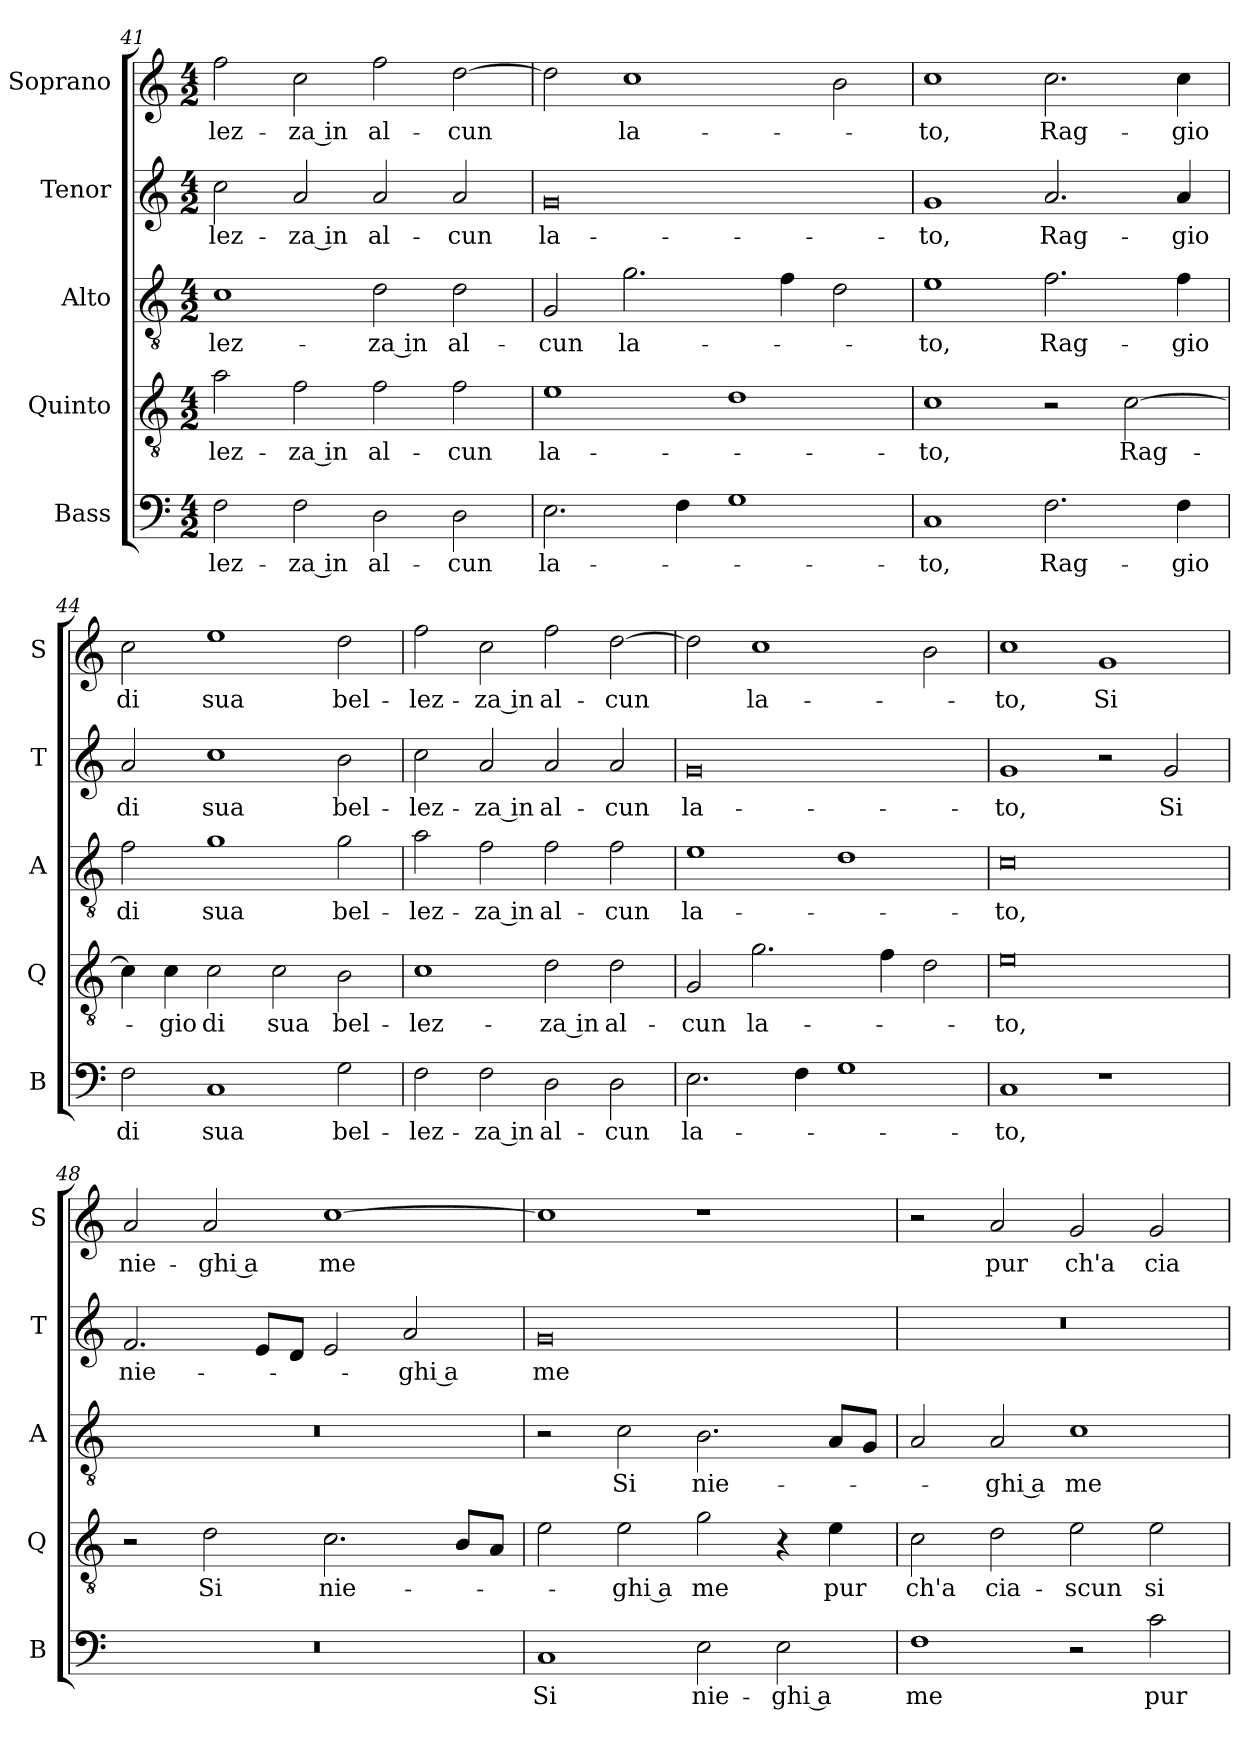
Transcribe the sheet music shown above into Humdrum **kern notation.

**kern	**text	**kern	**text	**kern	**text	**kern	**text	**kern	**text
*part5	*part5	*part4	*part4	*part3	*part3	*part2	*part2	*part1	*part1
*staff5	*staff5	*staff4	*staff4	*staff3	*staff3	*staff2	*staff2	*staff1	*staff1
*I"Bass	*	*I"Quinto	*	*I"Alto	*	*I"Tenor	*	*I"Soprano	*
*I'B	*	*I'Q	*	*I'A	*	*I'T	*	*I'S	*
*clefF4	*	*clefGv2	*	*clefGv2	*	*clefG2	*	*clefG2	*
*k[]	*	*k[]	*	*k[]	*	*k[]	*	*k[]	*
*C:	*	*C:	*	*C:	*	*C:	*	*C:	*
*M4/2	*	*M4/2	*	*M4/2	*	*M4/2	*	*M4/2	*
=41	=41	=41	=41	=41	=41	=41	=41	=41	=41
!	!LO:LY:b	!	!LO:LY:b	!	!LO:LY:b	!	!LO:LY:b	!	!LO:LY:b
2F\	-lez-	2a\	-lez-	1c	-lez-	2cc\	-lez-	2ff\	-lez-
!	!LO:LY:b	!	!LO:LY:b	!	!	!	!LO:LY:b	!	!LO:LY:b
2F\	-za in	2f\	-za in	.	.	2a/	-za in	2cc\	-za in
!	!LO:LY:b	!	!LO:LY:b	!	!LO:LY:b	!	!LO:LY:b	!	!LO:LY:b
2D\	al-	2f\	al-	2d\	-za in	2a/	al-	2ff\	al-
!	!LO:LY:b	!	!LO:LY:b	!	!LO:LY:b	!	!LO:LY:b	!	!LO:LY:b
2D\	-cun	2f\	-cun	2d\	al-	2a/	-cun	[2dd\	-cun
=42	=42	=42	=42	=42	=42	=42	=42	=42	=42
!	!LO:LY:b	!	!LO:LY:b	!	!LO:LY:b	!	!LO:LY:b	!	!
2.E\	la-	1e	la-	2G/	-cun	0g	la-	2dd\]	.
!	!	!	!	!	!LO:LY:b	!	!	!	!LO:LY:b
.	.	.	.	2.g\	la-	.	.	1cc	la-
4F\	.	.	.	.	.	.	.	.	.
1G	.	1d	.	.	.	.	.	.	.
.	.	.	.	4f\	.	.	.	.	.
.	.	.	.	2d\	.	.	.	2b\	.
!!LO:LB:g=z
=43	=43	=43	=43	=43	=43	=43	=43	=43	=43
!	!LO:LY:b	!	!LO:LY:b	!	!LO:LY:b	!	!LO:LY:b	!	!LO:LY:b
1C	-to,	1c	-to,	1e	-to,	1g	-to,	1cc	-to,
!	!LO:LY:b	!	!	!	!LO:LY:b	!	!LO:LY:b	!	!LO:LY:b
2.F\	Rag-	2r	.	2.f\	Rag-	2.a/	Rag-	2.cc\	Rag-
!	!	!	!LO:LY:b	!	!	!	!	!	!
.	.	[2c\	Rag-	.	.	.	.	.	.
!	!LO:LY:b	!	!	!	!LO:LY:b	!	!LO:LY:b	!	!LO:LY:b
4F\	-gio	.	.	4f\	-gio	4a/	-gio	4cc\	-gio
=44	=44	=44	=44	=44	=44	=44	=44	=44	=44
!	!LO:LY:b	!	!	!	!LO:LY:b	!	!LO:LY:b	!	!LO:LY:b
2F\	di	4c\]	.	2f\	di	2a/	di	2cc\	di
!	!	!	!LO:LY:b	!	!	!	!	!	!
.	.	4c\	-gio	.	.	.	.	.	.
!	!LO:LY:b	!	!LO:LY:b	!	!LO:LY:b	!	!LO:LY:b	!	!LO:LY:b
1C	sua	2c\	di	1g	sua	1cc	sua	1ee	sua
!	!	!	!LO:LY:b	!	!	!	!	!	!
.	.	2c\	sua	.	.	.	.	.	.
!	!LO:LY:b	!	!LO:LY:b	!	!LO:LY:b	!	!LO:LY:b	!	!LO:LY:b
2G\	bel-	2B\	bel-	2g\	bel-	2b\	bel-	2dd\	bel-
=45	=45	=45	=45	=45	=45	=45	=45	=45	=45
!	!LO:LY:b	!	!LO:LY:b	!	!LO:LY:b	!	!LO:LY:b	!	!LO:LY:b
2F\	-lez-	1c	-lez-	2a\	-lez-	2cc\	-lez-	2ff\	-lez-
!	!LO:LY:b	!	!	!	!LO:LY:b	!	!LO:LY:b	!	!LO:LY:b
2F\	-za in	.	.	2f\	-za in	2a/	-za in	2cc\	-za in
!	!LO:LY:b	!	!LO:LY:b	!	!LO:LY:b	!	!LO:LY:b	!	!LO:LY:b
2D\	al-	2d\	-za in	2f\	al-	2a/	al-	2ff\	al-
!	!LO:LY:b	!	!LO:LY:b	!	!LO:LY:b	!	!LO:LY:b	!	!LO:LY:b
2D\	-cun	2d\	al-	2f\	-cun	2a/	-cun	[2dd\	-cun
=46	=46	=46	=46	=46	=46	=46	=46	=46	=46
!	!LO:LY:b	!	!LO:LY:b	!	!LO:LY:b	!	!LO:LY:b	!	!
2.E\	la-	2G/	-cun	1e	la-	0g	la-	2dd\]	.
!	!	!	!LO:LY:b	!	!	!	!	!	!LO:LY:b
.	.	2.g\	la-	.	.	.	.	1cc	la-
4F\	.	.	.	.	.	.	.	.	.
1G	.	.	.	1d	.	.	.	.	.
.	.	4f\	.	.	.	.	.	.	.
.	.	2d\	.	.	.	.	.	2b\	.
!!LO:PB:g=z
=47	=47	=47	=47	=47	=47	=47	=47	=47	=47
!	!LO:LY:b	!	!LO:LY:b	!	!LO:LY:b	!	!LO:LY:b	!	!LO:LY:b
1C	-to,	0e	-to,	0c	-to,	1g	-to,	1cc	-to,
!	!	!	!	!	!	!	!	!	!LO:LY:b
1r	.	.	.	.	.	2r	.	1g	Si
!	!	!	!	!	!	!	!LO:LY:b	!	!
.	.	.	.	.	.	2g/	Si	.	.
=48	=48	=48	=48	=48	=48	=48	=48	=48	=48
!	!	!	!	!	!	!	!LO:LY:b	!	!LO:LY:b
0r	.	2r	.	0r	.	2.f/	nie-	2a/	nie-
!	!	!	!LO:LY:b	!	!	!	!	!	!LO:LY:b
.	.	2d\	Si	.	.	.	.	2a/	-ghi a
.	.	.	.	.	.	8e/L	.	.	.
.	.	.	.	.	.	8d/J	.	.	.
!	!	!	!LO:LY:b	!	!	!	!	!	!LO:LY:b
.	.	2.c\	nie-	.	.	2e/	.	[1cc	me
!	!	!	!	!	!	!	!LO:LY:b	!	!
.	.	.	.	.	.	2a/	-ghi a	.	.
.	.	8B/L	.	.	.	.	.	.	.
.	.	8A/J	.	.	.	.	.	.	.
=49	=49	=49	=49	=49	=49	=49	=49	=49	=49
!	!LO:LY:b	!	!	!	!	!	!LO:LY:b	!	!
1C	Si	2e\	.	2r	.	0g	me	1cc]	.
!	!	!	!LO:LY:b	!	!LO:LY:b	!	!	!	!
.	.	2e\	-ghi a	2c\	Si	.	.	.	.
!	!LO:LY:b	!	!LO:LY:b	!	!LO:LY:b	!	!	!	!
2E\	nie-	2g\	me	2.B\	nie-	.	.	1r	.
!	!LO:LY:b	!	!	!	!	!	!	!	!
2E\	-ghi a	4r	.	.	.	.	.	.	.
!	!	!	!LO:LY:b	!	!	!	!	!	!
.	.	4e\	pur	8A/L	.	.	.	.	.
.	.	.	.	8G/J	.	.	.	.	.
=50	=50	=50	=50	=50	=50	=50	=50	=50	=50
!	!LO:LY:b	!	!LO:LY:b	!	!	!	!	!	!
1F	me	2c\	ch'a	2A/	.	0r	.	2r	.
!	!	!	!LO:LY:b	!	!LO:LY:b	!	!	!	!LO:LY:b
.	.	2d\	cia-	2A/	-ghi a	.	.	2a/	pur
!	!	!	!LO:LY:b	!	!LO:LY:b	!	!	!	!LO:LY:b
2r	.	2e\	-scun	1c	me	.	.	2g/	ch'a
!	!LO:LY:b	!	!LO:LY:b	!	!	!	!	!	!LO:LY:b
2c\	pur	2e\	si	.	.	.	.	2g/	cia-
=	=	=	=	=	=	=	=	=	=
*-	*-	*-	*-	*-	*-	*-	*-	*-	*-
